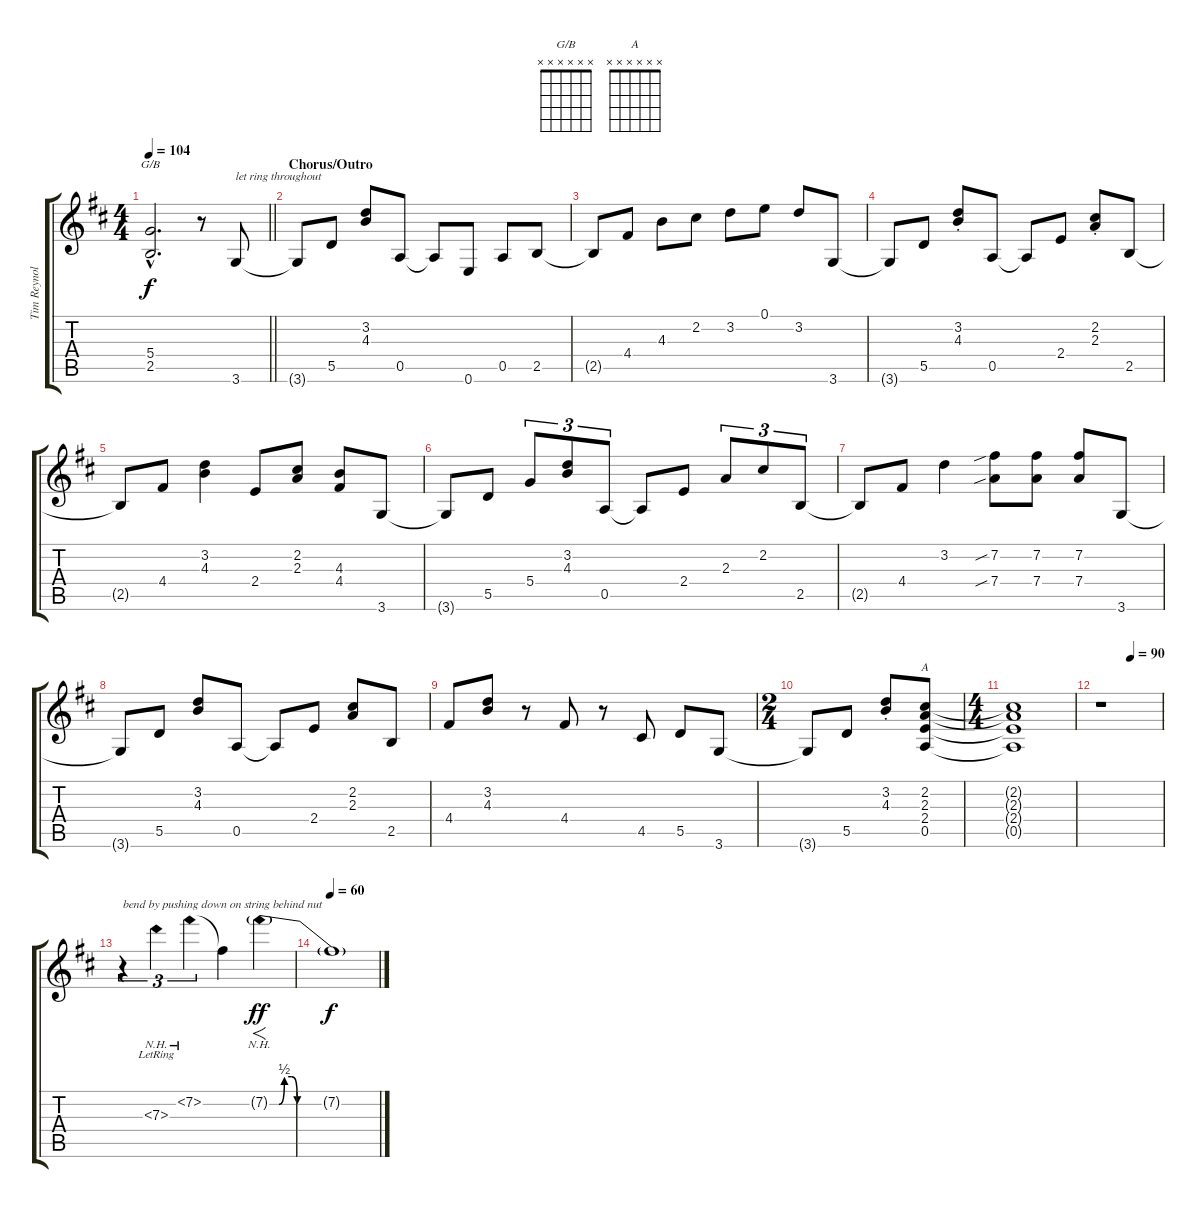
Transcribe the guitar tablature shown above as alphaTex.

\track ("Tim Reynolds" "Tim Reynol") {instrument acousticguitarsteel}
\staff {score tabs}
\tuning (E4 B3 G3 D3 A2 E2) {hide}
\chord ("G/B" x x x x x x)
\chord ("A" x x x x x x)
\ts (4 4)
\tempo 104
\clef g2
\barLineRight lightlight
\ks d
(5.4{hac} 2.5{hac t}).2{d ch "G/B" dy f volume 0} r.8 3.6.8{txt "let ring throughout"} |
\section ("" "Chorus/Outro")
3.6{t}.8{volume 0} 5.5.8 (3.2 4.3).8 0.5.8 0.5{t}.8 0.6.8 0.5.8 2.5.8 |
2.5{t}.8{volume 0} 4.4.8 4.3.8 2.2.8 3.2.8 0.1.8 3.2.8 3.6.8 |
3.6{t}.8{volume 0} 5.5.8 (3.2{st} 4.3{st}).8 0.5.8 0.5{t}.8 2.4.8 (2.2{st} 2.3{st}).8 2.5.8 |
2.5{t}.8{volume 0} 4.4.8 (3.2 4.3).4 2.4.8 (2.2 2.3).8 (4.3 4.4).8 3.6.8 |
3.6{t}.8{volume 0} 5.5.8 5.4.8{tu (3 2)} (3.2 4.3).8{tu (3 2)} 0.5.8{tu (3 2)} 0.5{t}.8 2.4.8 2.3.8{tu (3 2)} 2.2.8{tu (3 2)} 2.5.8{tu (3 2)} |
2.5{t}.8{volume 0} 4.4.8 3.2.4 (7.2{sib} 7.4{sib}).8 (7.2 7.4).8 (7.2 7.4).8 3.6.8 |
3.6{t}.8{volume 0} 5.5.8 (3.2 4.3).8 0.5.8 0.5{t}.8 2.4.8 (2.2 2.3).8 2.5.8 |
4.4.8{volume 0} (3.2 4.3).8 r.8 4.4.8 r.8 4.5.8 5.5.8 3.6.8 |
\ts (2 4)
3.6{t}.8{volume 0} 5.5.8 (3.2{st} 4.3{st}).8 (2.2 2.3 2.4 0.5).8{ch "A"} |
\ts (4 4)
(2.2{t} 2.3{t} 2.4{t} 0.5{t}).1{volume 0} |
\tempo (90 0.5)
r.1 |
r.4{tu (3 2) txt "bend by pushing down on string behind nut" volume 13} 7.3{nh lr}.4{tu (3 2)} 7.2{nh}.4{tu (3 2)} 7.2{t}.4 7.2{be (custom 0 0 5 0 8 2 12 2 15 0 60 0) nh g}.4{f dy ff} |
\tempo 60
7.2{t}.1{dy f}
